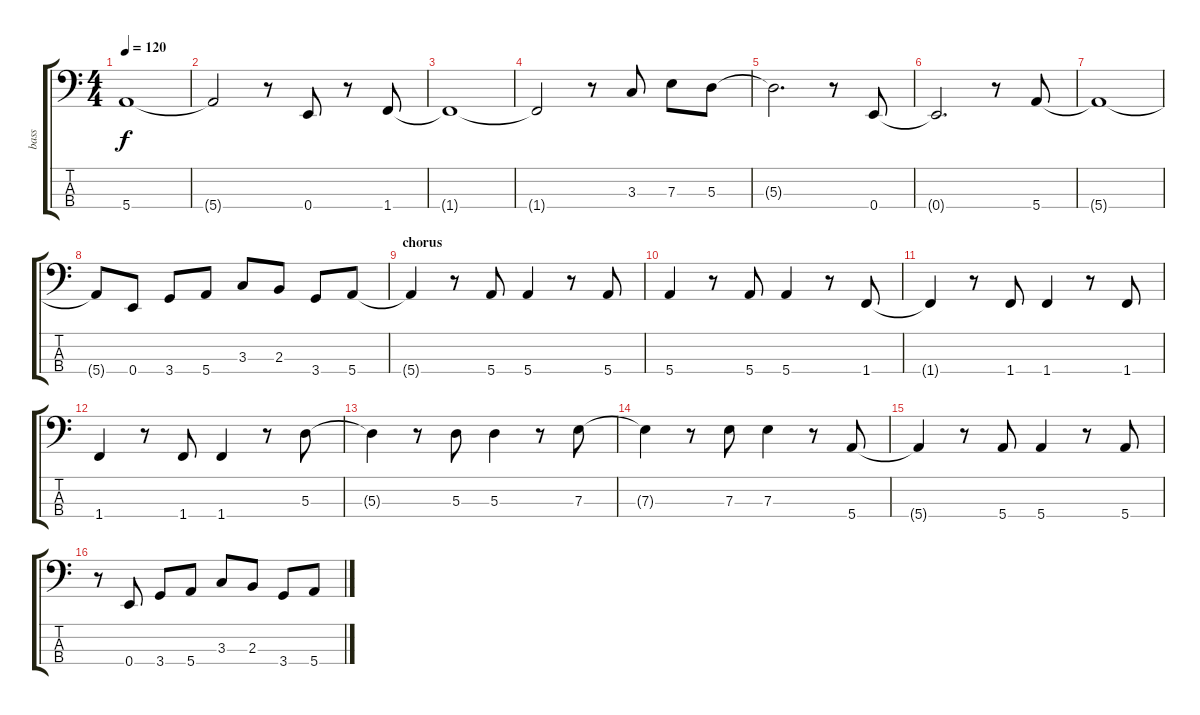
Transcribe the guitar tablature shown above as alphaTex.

\track ("bass" "bass") {instrument electricbassfinger}
\staff {score tabs}
\tuning (G2 D2 A1 E1) {hide}
\ts (4 4)
\tempo 120
\clef f4
\ks c
5.4{t}.1{dy f} |
5.4{t}.2 r.8 0.4.8 r.8 1.4.8 |
1.4{t}.1 |
1.4{t}.2 r.8 3.3.8 7.3.8 5.3.8 |
5.3{t}.2{d} r.8 0.4.8 |
0.4{t}.2{d} r.8 5.4.8 |
5.4{t}.1 |
5.4{t}.8 0.4.8 3.4.8 5.4.8 3.3.8 2.3.8 3.4.8 5.4.8 |
\section ("" "chorus")
5.4{t}.4 r.8 5.4.8 5.4.4 r.8 5.4.8 |
5.4.4 r.8 5.4.8 5.4.4 r.8 1.4.8 |
1.4{t}.4 r.8 1.4.8 1.4.4 r.8 1.4.8 |
1.4.4 r.8 1.4.8 1.4.4 r.8 5.3.8 |
5.3{t}.4 r.8 5.3.8 5.3.4 r.8 7.3.8 |
7.3{t}.4 r.8 7.3.8 7.3.4 r.8 5.4.8 |
5.4{t}.4 r.8 5.4.8 5.4.4 r.8 5.4.8 |
r.8 0.4.8 3.4.8 5.4.8 3.3.8 2.3.8 3.4.8 5.4.8
